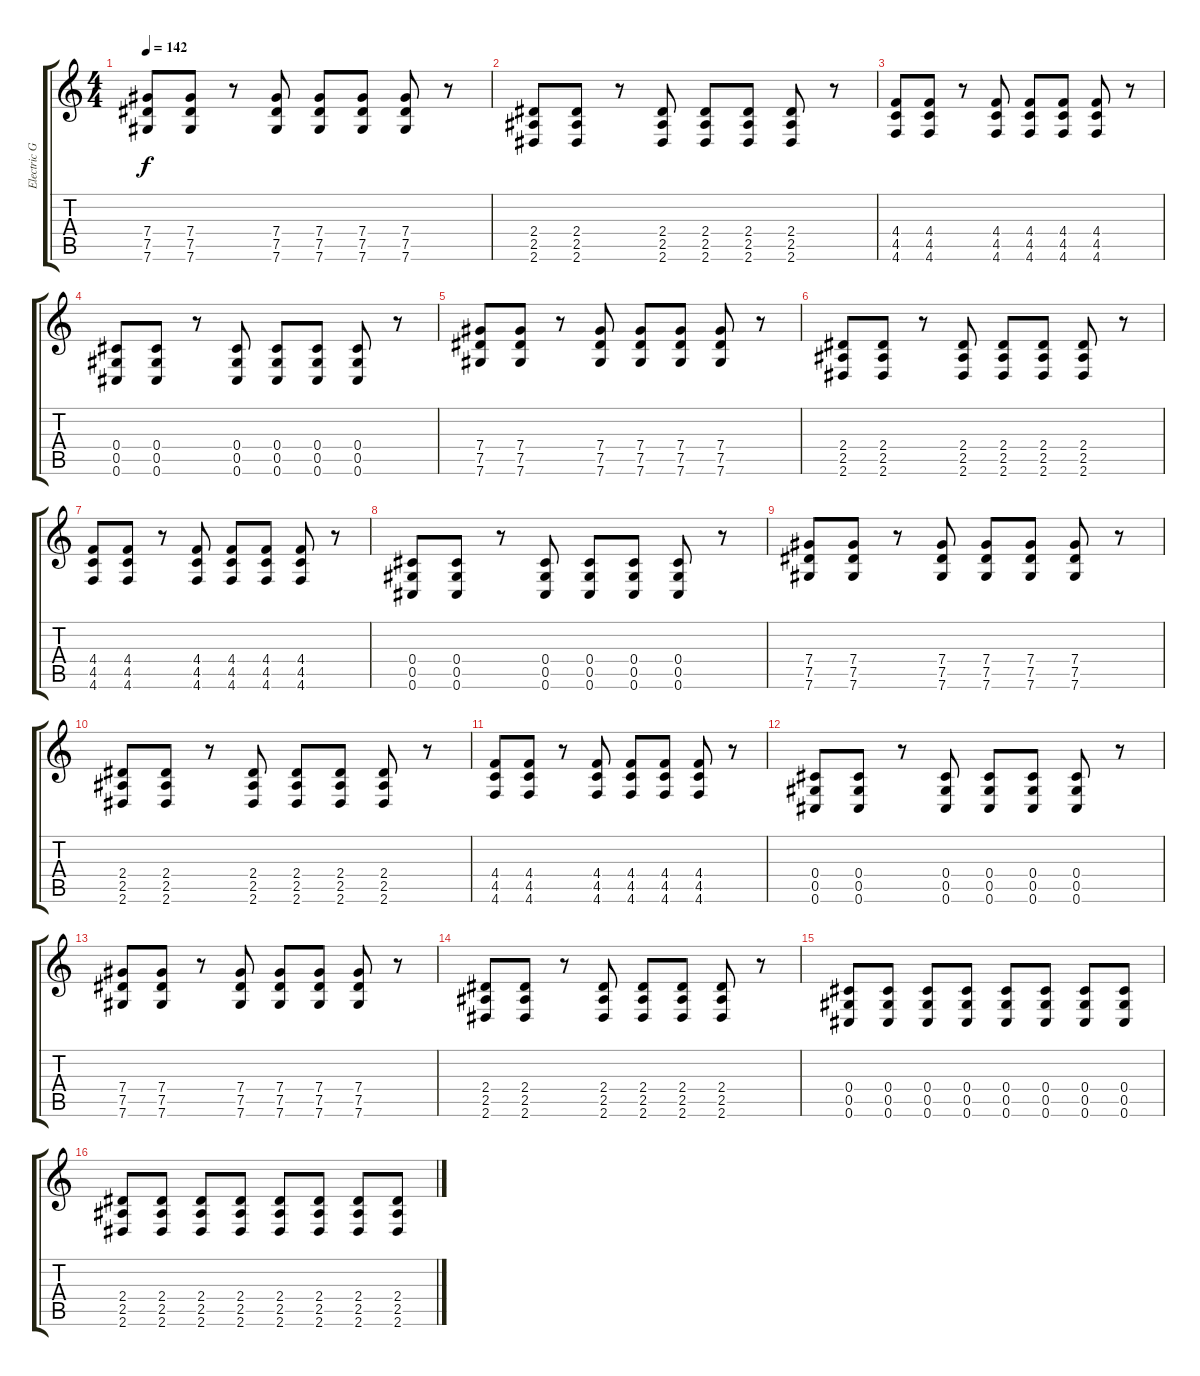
\track ("Electric Guitar" "Electric G") {instrument overdrivenguitar}
\staff {score tabs}
\tuning (Eb4 Bb3 Gb3 Db3 Ab2 Db2) {hide}
\ts (4 4)
\tempo 142
\clef g2
\ks c
(7.4 7.5 7.6).8{dy f} (7.4 7.5 7.6).8 r.8 (7.4 7.5 7.6).8 (7.4 7.5 7.6).8 (7.4 7.5 7.6).8 (7.4 7.5 7.6).8 r.8 |
(2.4 2.5 2.6).8 (2.4 2.5 2.6).8 r.8 (2.4 2.5 2.6).8 (2.4 2.5 2.6).8 (2.4 2.5 2.6).8 (2.4 2.5 2.6).8 r.8 |
(4.4 4.5 4.6).8 (4.4 4.5 4.6).8 r.8 (4.4 4.5 4.6).8 (4.4 4.5 4.6).8 (4.4 4.5 4.6).8 (4.4 4.5 4.6).8 r.8 |
(0.4 0.5 0.6).8 (0.4 0.5 0.6).8 r.8 (0.4 0.5 0.6).8 (0.4 0.5 0.6).8 (0.4 0.5 0.6).8 (0.4 0.5 0.6).8 r.8 |
(7.4 7.5 7.6).8 (7.4 7.5 7.6).8 r.8 (7.4 7.5 7.6).8 (7.4 7.5 7.6).8 (7.4 7.5 7.6).8 (7.4 7.5 7.6).8 r.8 |
(2.4 2.5 2.6).8 (2.4 2.5 2.6).8 r.8 (2.4 2.5 2.6).8 (2.4 2.5 2.6).8 (2.4 2.5 2.6).8 (2.4 2.5 2.6).8 r.8 |
(4.4 4.5 4.6).8 (4.4 4.5 4.6).8 r.8 (4.4 4.5 4.6).8 (4.4 4.5 4.6).8 (4.4 4.5 4.6).8 (4.4 4.5 4.6).8 r.8 |
(0.4 0.5 0.6).8 (0.4 0.5 0.6).8 r.8 (0.4 0.5 0.6).8 (0.4 0.5 0.6).8 (0.4 0.5 0.6).8 (0.4 0.5 0.6).8 r.8 |
(7.4 7.5 7.6).8 (7.4 7.5 7.6).8 r.8 (7.4 7.5 7.6).8 (7.4 7.5 7.6).8 (7.4 7.5 7.6).8 (7.4 7.5 7.6).8 r.8 |
(2.4 2.5 2.6).8 (2.4 2.5 2.6).8 r.8 (2.4 2.5 2.6).8 (2.4 2.5 2.6).8 (2.4 2.5 2.6).8 (2.4 2.5 2.6).8 r.8 |
(4.4 4.5 4.6).8 (4.4 4.5 4.6).8 r.8 (4.4 4.5 4.6).8 (4.4 4.5 4.6).8 (4.4 4.5 4.6).8 (4.4 4.5 4.6).8 r.8 |
(0.4 0.5 0.6).8 (0.4 0.5 0.6).8 r.8 (0.4 0.5 0.6).8 (0.4 0.5 0.6).8 (0.4 0.5 0.6).8 (0.4 0.5 0.6).8 r.8 |
(7.4 7.5 7.6).8 (7.4 7.5 7.6).8 r.8 (7.4 7.5 7.6).8 (7.4 7.5 7.6).8 (7.4 7.5 7.6).8 (7.4 7.5 7.6).8 r.8 |
(2.4 2.5 2.6).8 (2.4 2.5 2.6).8 r.8 (2.4 2.5 2.6).8 (2.4 2.5 2.6).8 (2.4 2.5 2.6).8 (2.4 2.5 2.6).8 r.8 |
(0.4 0.5 0.6).8 (0.4 0.5 0.6).8 (0.4 0.5 0.6).8 (0.4 0.5 0.6).8 (0.4 0.5 0.6).8 (0.4 0.5 0.6).8 (0.4 0.5 0.6).8 (0.4 0.5 0.6).8 |
(2.4 2.5 2.6).8 (2.4 2.5 2.6).8 (2.4 2.5 2.6).8 (2.4 2.5 2.6).8 (2.4 2.5 2.6).8 (2.4 2.5 2.6).8 (2.4 2.5 2.6).8 (2.4 2.5 2.6).8
